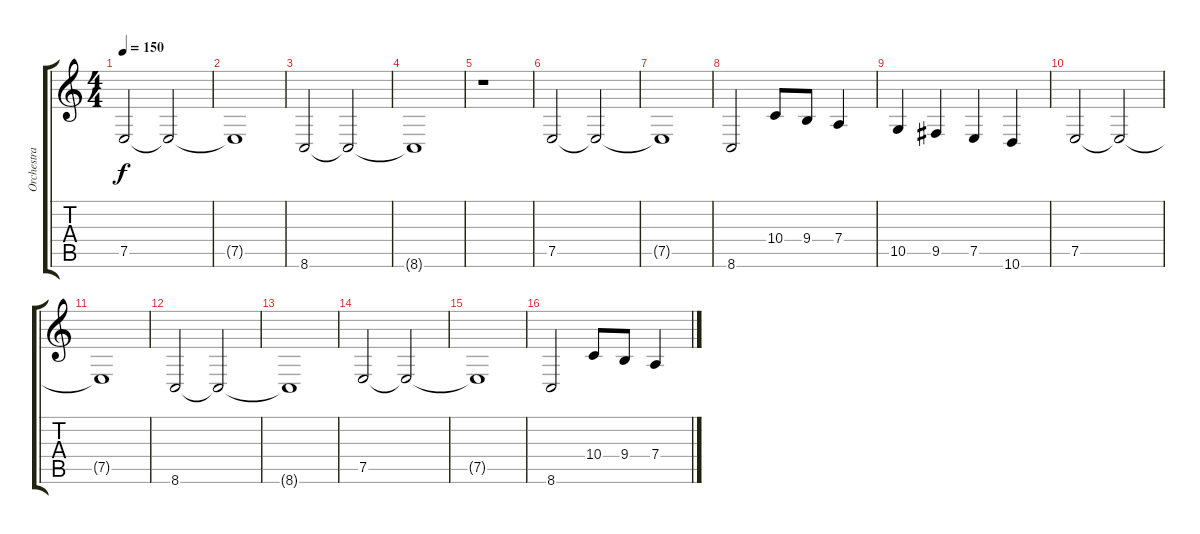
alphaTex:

\track ("Orchestra (low)" "Orchestra ") {instrument stringensemble2}
\staff {score tabs}
\tuning (E4 B3 G3 D3 A2 E2) {hide}
\ts (4 4)
\tempo 150
\clef g2
\ks c
7.5.2{dy f instrument stringensemble2} 7.5{t}.2 |
7.5{t}.1 |
8.6.2 8.6{t}.2 |
8.6{t}.1 |
r.1 |
7.5.2 7.5{t}.2 |
7.5{t}.1 |
8.6.2 10.4.8 9.4.8 7.4.4 |
10.5.4 9.5.4 7.5.4 10.6.4 |
7.5.2 7.5{t}.2 |
7.5{t}.1 |
8.6.2 8.6{t}.2 |
8.6{t}.1 |
7.5.2 7.5{t}.2 |
7.5{t}.1 |
8.6.2 10.4.8 9.4.8 7.4.4
